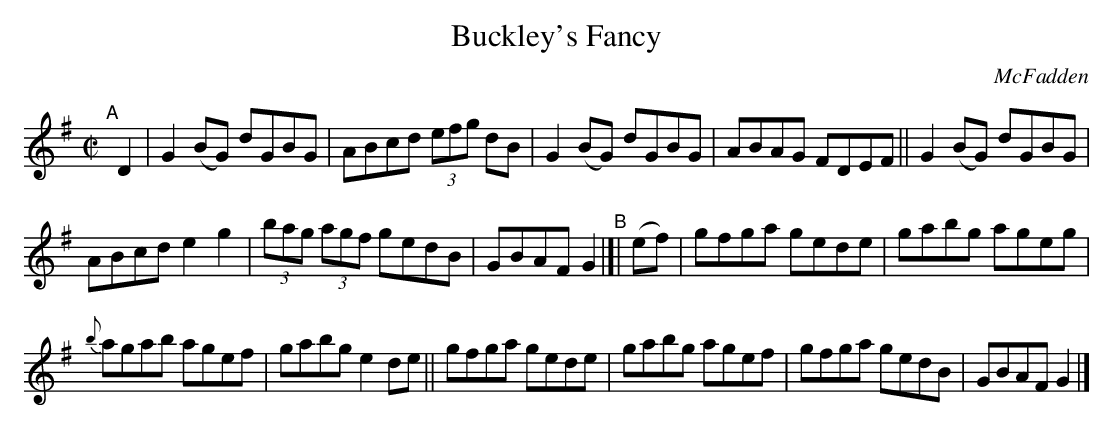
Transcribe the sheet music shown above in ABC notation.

X:1
T: Buckley's Fancy
M: C|
L: 1/8
O: McFadden
K: G
"^A"[|] D2 |\
G2(BG) dGBG | ABcd (3efg dB | G2(BG) dGBG | ABAG FDEF ||\
G2(BG) dGBG |
ABcd e2g2 | (3bag (3agf gedB | GBAFG2 "^B"|[| (ef) |\
gfga gede | gabg ageg |
{b}agab agef | gabge2de ||\
gfga gede | gabg agef | gfga gedB | GBAFG2 |]
